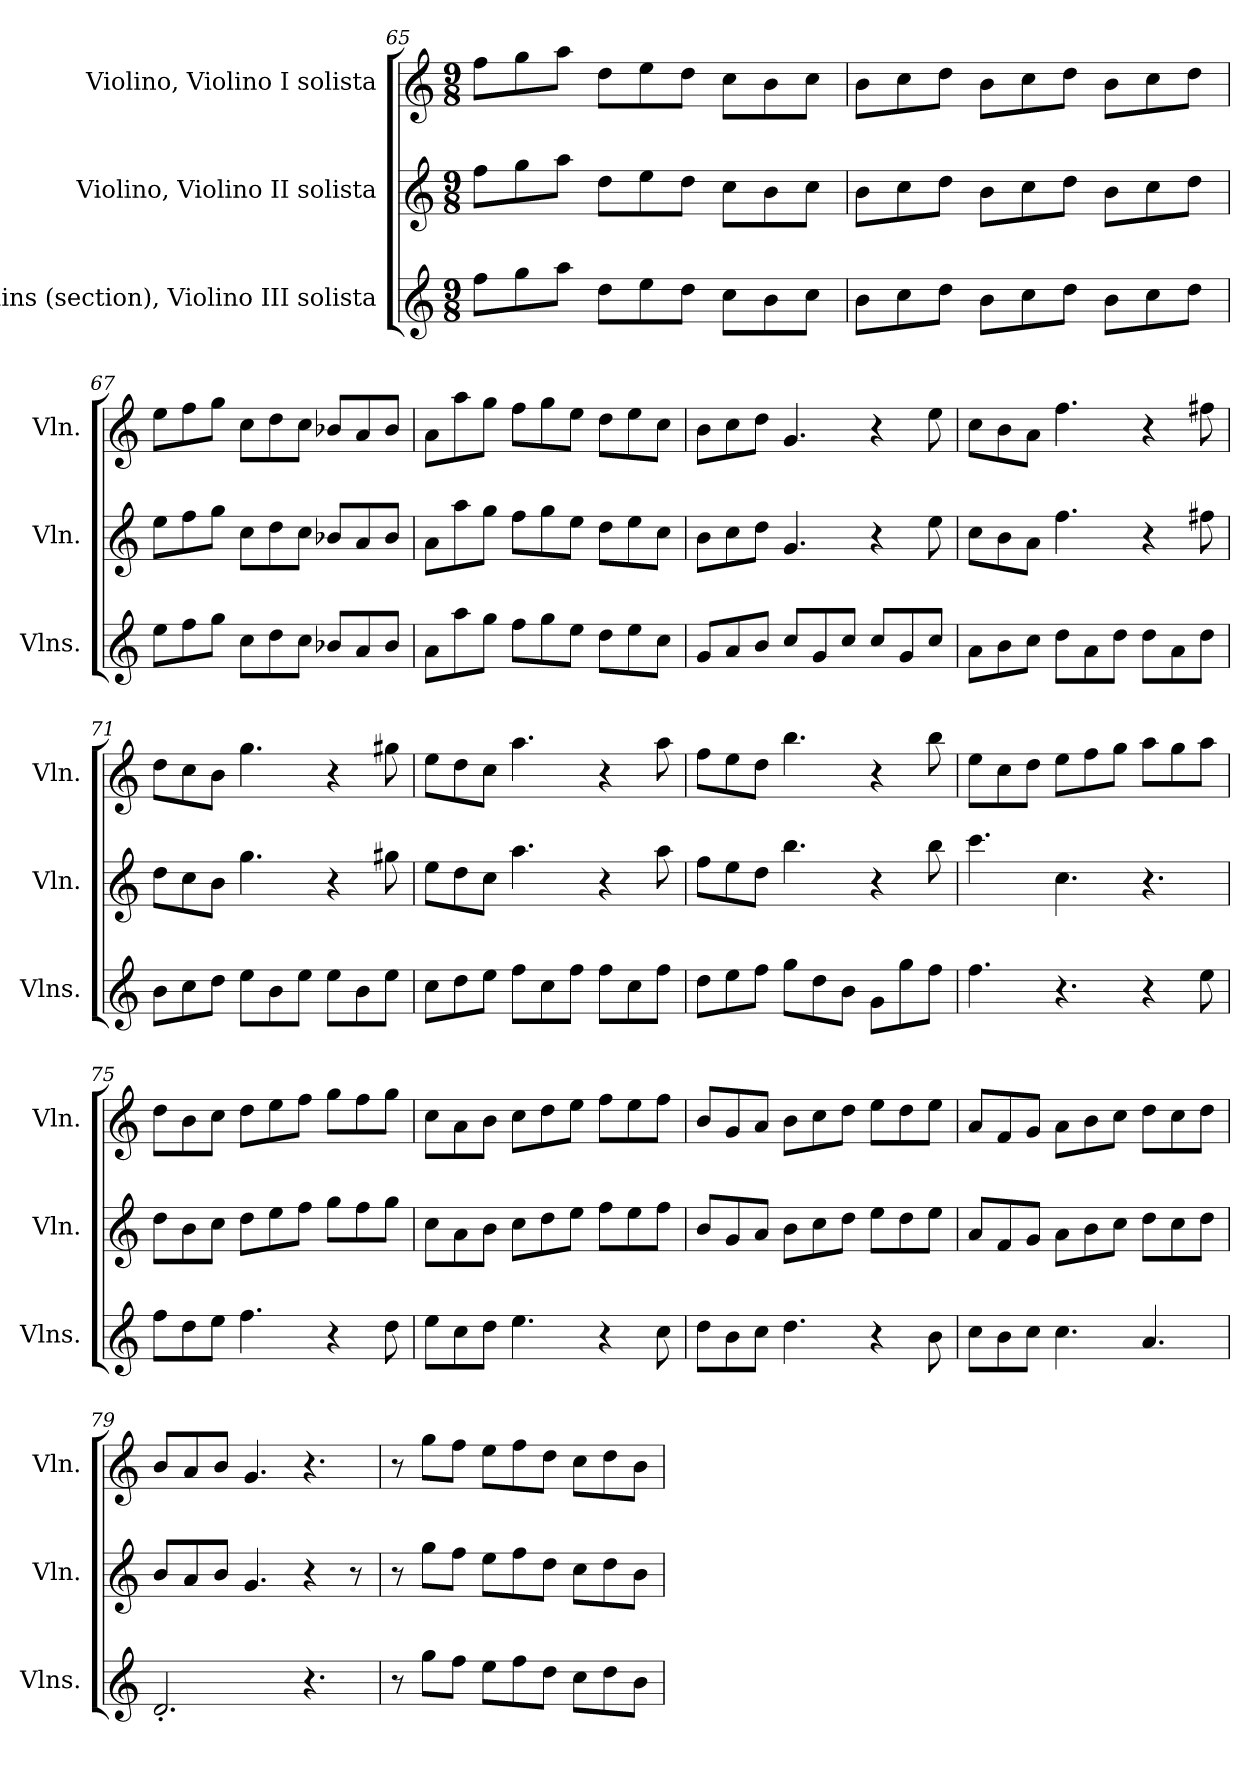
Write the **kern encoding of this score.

**kern	**kern	**kern
*part3	*part2	*part1
*staff3	*staff2	*staff1
*I"Violins (section), Violino III solista	*I"Violino, Violino II solista	*I"Violino, Violino I solista
*I'Vlns.	*I'Vln.	*I'Vln.
!!LO:LB:g=z
*clefG2	*clefG2	*clefG2
*k[]	*k[]	*k[]
*M9/8	*M9/8	*M9/8
=65	=65	=65
8ff\L	8ff\L	8ff\L
8gg\	8gg\	8gg\
8aa\J	8aa\J	8aa\J
8dd\L	8dd\L	8dd\L
8ee\	8ee\	8ee\
8dd\J	8dd\J	8dd\J
8cc\L	8cc\L	8cc\L
8b\	8b\	8b\
8cc\J	8cc\J	8cc\J
=66	=66	=66
8b\L	8b\L	8b\L
8cc\	8cc\	8cc\
8dd\J	8dd\J	8dd\J
8b\L	8b\L	8b\L
8cc\	8cc\	8cc\
8dd\J	8dd\J	8dd\J
8b\L	8b\L	8b\L
8cc\	8cc\	8cc\
8dd\J	8dd\J	8dd\J
=67	=67	=67
8ee\L	8ee\L	8ee\L
8ff\	8ff\	8ff\
8gg\J	8gg\J	8gg\J
8cc\L	8cc\L	8cc\L
8dd\	8dd\	8dd\
8cc\J	8cc\J	8cc\J
8b-X/L	8b-X/L	8b-X/L
8a/	8a/	8a/
8b-/J	8b-/J	8b-/J
=68	=68	=68
8a\L	8a\L	8a\L
8aa\	8aa\	8aa\
8gg\J	8gg\J	8gg\J
8ff\L	8ff\L	8ff\L
8gg\	8gg\	8gg\
8ee\J	8ee\J	8ee\J
8dd\L	8dd\L	8dd\L
8ee\	8ee\	8ee\
8cc\J	8cc\J	8cc\J
!!LO:LB:g=z
=69	=69	=69
8g/L	8b\L	8b\L
8a/	8cc\	8cc\
8b/J	8dd\J	8dd\J
8cc/L	4.g/	4.g/
8g/	.	.
8cc/J	.	.
8cc/L	4r	4r
8g/	.	.
8cc/J	8ee\	8ee\
=70	=70	=70
8a\L	8cc\L	8cc\L
8b\	8b\	8b\
8cc\J	8a\J	8a\J
8dd\L	4.ff\	4.ff\
8a\	.	.
8dd\J	.	.
8dd\L	4r	4r
8a\	.	.
8dd\J	8ff#X\	8ff#X\
=71	=71	=71
8b\L	8dd\L	8dd\L
8cc\	8cc\	8cc\
8dd\J	8b\J	8b\J
8ee\L	4.gg\	4.gg\
8b\	.	.
8ee\J	.	.
8ee\L	4r	4r
8b\	.	.
8ee\J	8gg#X\	8gg#X\
=72	=72	=72
8cc\L	8ee\L	8ee\L
8dd\	8dd\	8dd\
8ee\J	8cc\J	8cc\J
8ff\L	4.aa\	4.aa\
8cc\	.	.
8ff\J	.	.
8ff\L	4r	4r
8cc\	.	.
8ff\J	8aa\	8aa\
!!LO:PB:g=z
=73	=73	=73
8dd\L	8ff\L	8ff\L
8ee\	8ee\	8ee\
8ff\J	8dd\J	8dd\J
8gg\L	4.bb\	4.bb\
8dd\	.	.
8b\J	.	.
8g\L	4r	4r
8gg\	.	.
8ff\J	8bb\	8bb\
=74	=74	=74
4.ff\	4.ccc\	8ee\L
.	.	8cc\
.	.	8dd\J
4.r	4.cc\	8ee\L
.	.	8ff\
.	.	8gg\J
4r	4.r	8aa\L
.	.	8gg\
8ee\	.	8aa\J
=75	=75	=75
8ff\L	8dd\L	8dd\L
8dd\	8b\	8b\
8ee\J	8cc\J	8cc\J
4.ff\	8dd\L	8dd\L
.	8ee\	8ee\
.	8ff\J	8ff\J
4r	8gg\L	8gg\L
.	8ff\	8ff\
8dd\	8gg\J	8gg\J
=76	=76	=76
8ee\L	8cc\L	8cc\L
8cc\	8a\	8a\
8dd\J	8b\J	8b\J
4.ee\	8cc\L	8cc\L
.	8dd\	8dd\
.	8ee\J	8ee\J
4r	8ff\L	8ff\L
.	8ee\	8ee\
8cc\	8ff\J	8ff\J
!!LO:LB:g=z
=77	=77	=77
8dd\L	8b/L	8b/L
8b\	8g/	8g/
8cc\J	8a/J	8a/J
4.dd\	8b\L	8b\L
.	8cc\	8cc\
.	8dd\J	8dd\J
4r	8ee\L	8ee\L
.	8dd\	8dd\
8b\	8ee\J	8ee\J
=78	=78	=78
8cc\L	8a/L	8a/L
8b\	8f/	8f/
8cc\J	8g/J	8g/J
4.cc\	8a\L	8a\L
.	8b\	8b\
.	8cc\J	8cc\J
4.a/	8dd\L	8dd\L
.	8cc\	8cc\
.	8dd\J	8dd\J
=79	=79	=79
2.d'/	8b/L	8b/L
.	8a/	8a/
.	8b/J	8b/J
.	4.g/	4.g/
4.r	4r	4.r
.	8r	.
=80	=80	=80
8r	8r	8r
8gg\L	8gg\L	8gg\L
8ff\J	8ff\J	8ff\J
8ee\L	8ee\L	8ee\L
8ff\	8ff\	8ff\
8dd\J	8dd\J	8dd\J
8cc\L	8cc\L	8cc\L
8dd\	8dd\	8dd\
8b\J	8b\J	8b\J
=	=	=
*-	*-	*-
